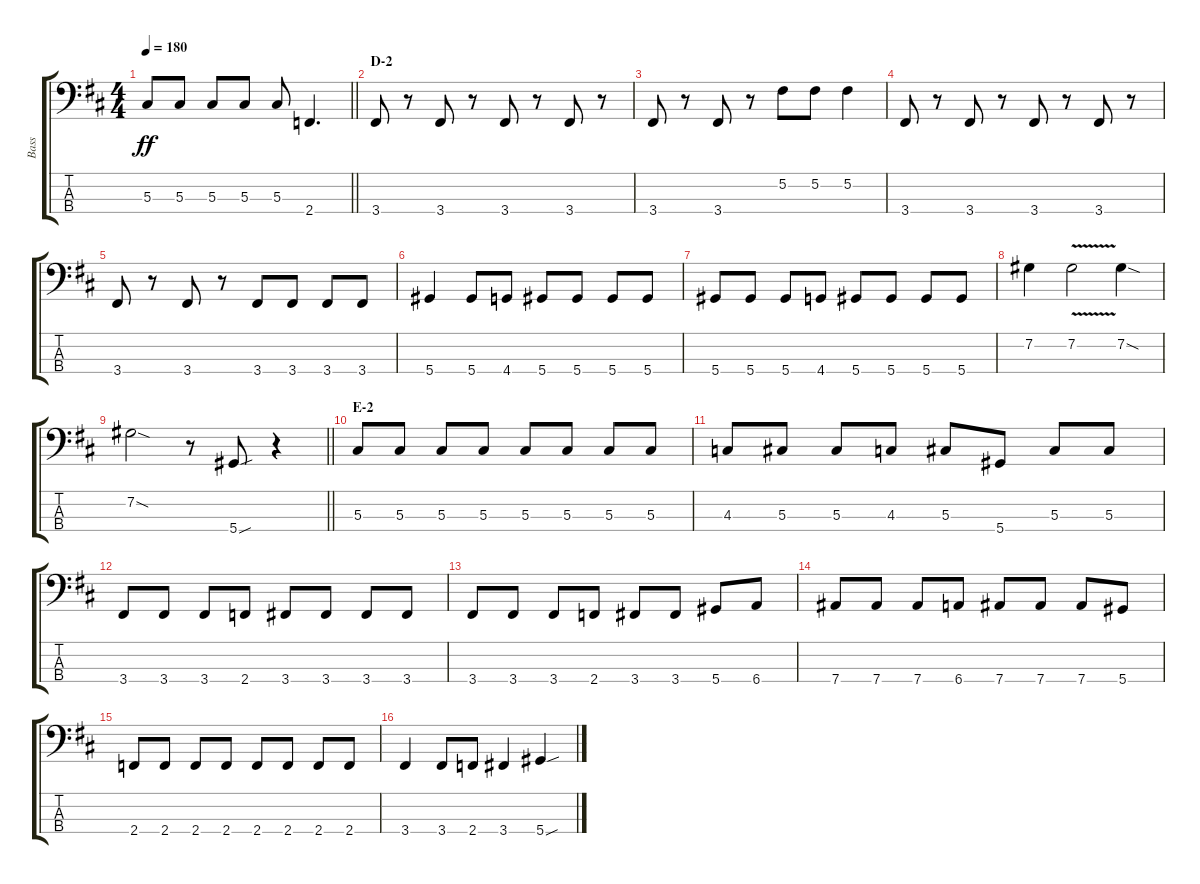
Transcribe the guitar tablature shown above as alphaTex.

\track ("Bass" "Bass") {instrument electricbasspick}
\staff {score tabs}
\tuning (Gb2 Db2 Ab1 Eb1) {hide}
\ts (4 4)
\tempo 180
\clef f4
\barLineRight lightlight
\ks d
5.3.8{dy ff} 5.3.8 5.3.8 5.3.8 5.3.8 2.4.4{d} |
\section ("" "D-2")
3.4.8 r.8 3.4.8 r.8 3.4.8 r.8 3.4.8 r.8 |
3.4.8 r.8 3.4.8 r.8 5.2.8 5.2.8 5.2.4 |
3.4.8 r.8 3.4.8 r.8 3.4.8 r.8 3.4.8 r.8 |
3.4.8 r.8 3.4.8 r.8 3.4.8 3.4.8 3.4.8 3.4.8 |
5.4.4 5.4.8 4.4.8 5.4.8 5.4.8 5.4.8 5.4.8 |
5.4.8 5.4.8 5.4.8 4.4.8 5.4.8 5.4.8 5.4.8 5.4.8 |
7.2.4 7.2{v}.2 7.2{sod}.4 |
\barLineRight lightlight
7.2{sod}.2 r.8 5.4{sou}.8 r.4 |
\section ("" "E-2")
5.3.8 5.3.8 5.3.8 5.3.8 5.3.8 5.3.8 5.3.8 5.3.8 |
4.3.8 5.3.8 5.3.8 4.3.8 5.3.8 5.4.8 5.3.8 5.3.8 |
3.4.8 3.4.8 3.4.8 2.4.8 3.4.8 3.4.8 3.4.8 3.4.8 |
3.4.8 3.4.8 3.4.8 2.4.8 3.4.8 3.4.8 5.4.8 6.4.8 |
7.4.8 7.4.8 7.4.8 6.4.8 7.4.8 7.4.8 7.4.8 5.4.8 |
2.4.8 2.4.8 2.4.8 2.4.8 2.4.8 2.4.8 2.4.8 2.4.8 |
3.4.4 3.4.8 2.4.8 3.4.4 5.4{sou}.4
